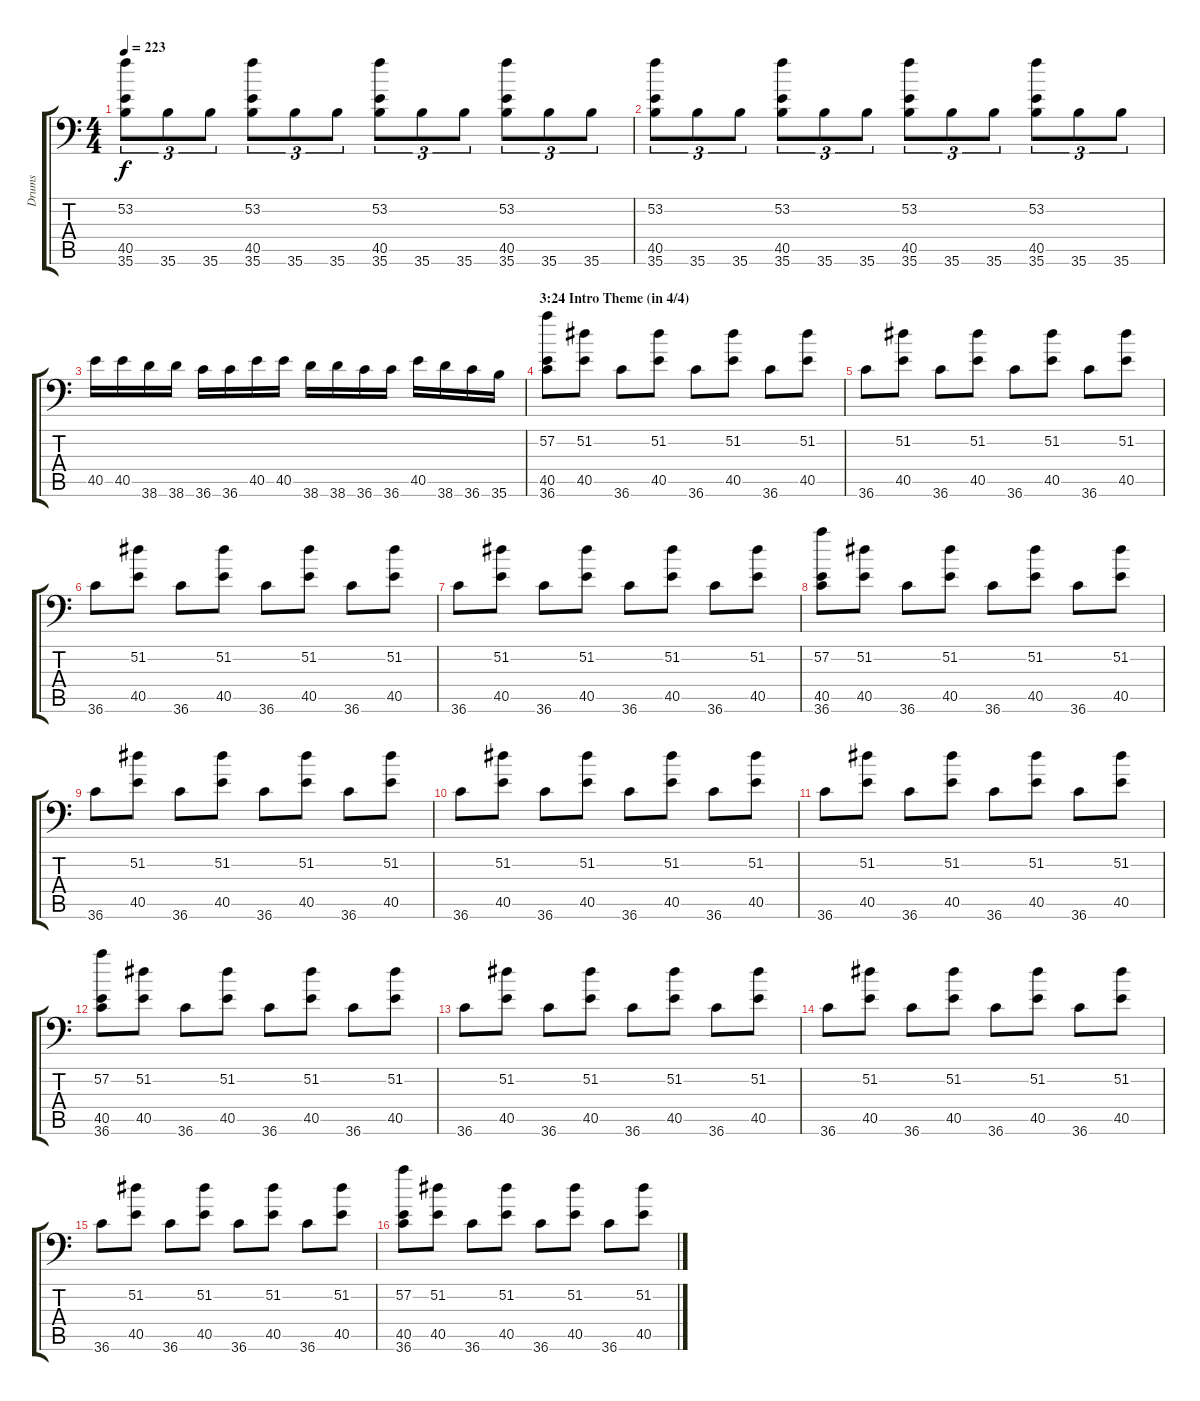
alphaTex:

\track ("Drums" "Drums") {instrument acousticgrandpiano}
\staff {score tabs}
\tuning (C-1 C-1 C-1 C-1 C-1 C-1) {hide}
\ts (4 4)
\tempo 223
\clef f4
\ks c
(53.2 40.5 35.6).8{tu (3 2) dy f} 35.6.8{tu (3 2)} 35.6.8{tu (3 2)} (53.2 40.5 35.6).8{tu (3 2)} 35.6.8{tu (3 2)} 35.6.8{tu (3 2)} (53.2 40.5 35.6).8{tu (3 2)} 35.6.8{tu (3 2)} 35.6.8{tu (3 2)} (53.2 40.5 35.6).8{tu (3 2)} 35.6.8{tu (3 2)} 35.6.8{tu (3 2)} |
(53.2 40.5 35.6).8{tu (3 2)} 35.6.8{tu (3 2)} 35.6.8{tu (3 2)} (53.2 40.5 35.6).8{tu (3 2)} 35.6.8{tu (3 2)} 35.6.8{tu (3 2)} (53.2 40.5 35.6).8{tu (3 2)} 35.6.8{tu (3 2)} 35.6.8{tu (3 2)} (53.2 40.5 35.6).8{tu (3 2)} 35.6.8{tu (3 2)} 35.6.8{tu (3 2)} |
40.5.16 40.5.16 38.6.16 38.6.16 36.6.16 36.6.16 40.5.16 40.5.16 38.6.16 38.6.16 36.6.16 36.6.16 40.5.16 38.6.16 36.6.16 35.6.16 |
\section ("" "3:24 Intro Theme (in 4/4)")
(57.2 40.5 36.6).8 (51.2 40.5).8 36.6.8 (51.2 40.5).8 36.6.8 (51.2 40.5).8 36.6.8 (51.2 40.5).8 |
36.6.8 (51.2 40.5).8 36.6.8 (51.2 40.5).8 36.6.8 (51.2 40.5).8 36.6.8 (51.2 40.5).8 |
36.6.8 (51.2 40.5).8 36.6.8 (51.2 40.5).8 36.6.8 (51.2 40.5).8 36.6.8 (51.2 40.5).8 |
36.6.8 (51.2 40.5).8 36.6.8 (51.2 40.5).8 36.6.8 (51.2 40.5).8 36.6.8 (51.2 40.5).8 |
(57.2 40.5 36.6).8 (51.2 40.5).8 36.6.8 (51.2 40.5).8 36.6.8 (51.2 40.5).8 36.6.8 (51.2 40.5).8 |
36.6.8 (51.2 40.5).8 36.6.8 (51.2 40.5).8 36.6.8 (51.2 40.5).8 36.6.8 (51.2 40.5).8 |
36.6.8 (51.2 40.5).8 36.6.8 (51.2 40.5).8 36.6.8 (51.2 40.5).8 36.6.8 (51.2 40.5).8 |
36.6.8 (51.2 40.5).8 36.6.8 (51.2 40.5).8 36.6.8 (51.2 40.5).8 36.6.8 (51.2 40.5).8 |
(57.2 40.5 36.6).8 (51.2 40.5).8 36.6.8 (51.2 40.5).8 36.6.8 (51.2 40.5).8 36.6.8 (51.2 40.5).8 |
36.6.8 (51.2 40.5).8 36.6.8 (51.2 40.5).8 36.6.8 (51.2 40.5).8 36.6.8 (51.2 40.5).8 |
36.6.8 (51.2 40.5).8 36.6.8 (51.2 40.5).8 36.6.8 (51.2 40.5).8 36.6.8 (51.2 40.5).8 |
36.6.8 (51.2 40.5).8 36.6.8 (51.2 40.5).8 36.6.8 (51.2 40.5).8 36.6.8 (51.2 40.5).8 |
(57.2 40.5 36.6).8 (51.2 40.5).8 36.6.8 (51.2 40.5).8 36.6.8 (51.2 40.5).8 36.6.8 (51.2 40.5).8
